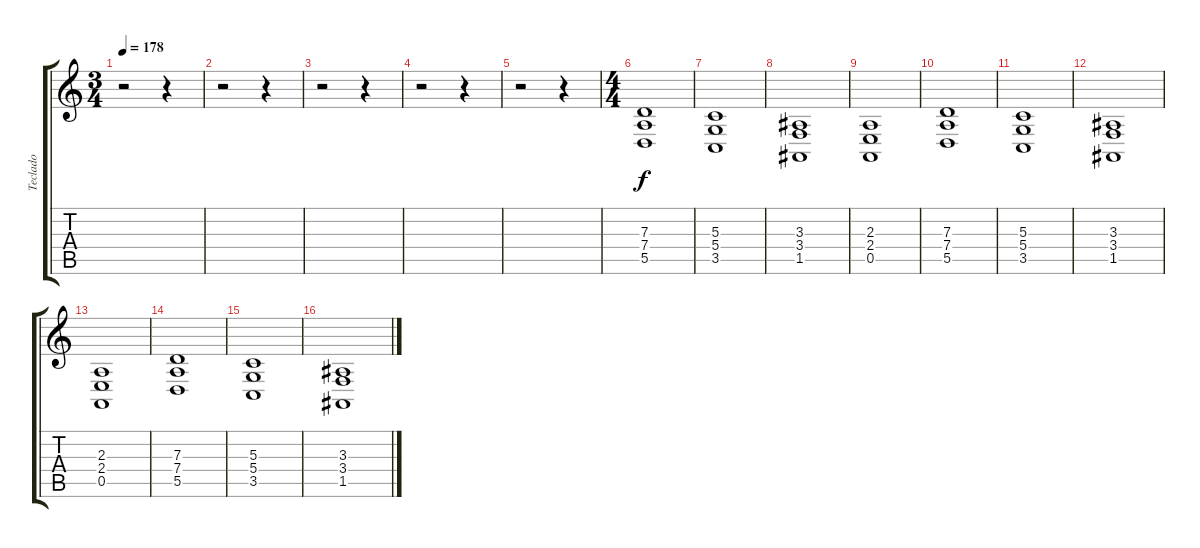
\track ("Teclado" "Teclado") {instrument stringensemble1}
\staff {score tabs}
\tuning (E4 B3 G3 D3 A2 E2) {hide}
\ts (3 4)
\tempo 178
\clef g2
\ks c
r.2{dy f} r.4 |
r.2 r.4 |
r.2 r.4 |
r.2 r.4 |
r.2 r.4 |
\ts (4 4)
(7.3 7.4 5.5).1 |
(5.3 5.4 3.5).1 |
(3.3 3.4 1.5).1 |
(2.3 2.4 0.5).1 |
(7.3 7.4 5.5).1 |
(5.3 5.4 3.5).1 |
(3.3 3.4 1.5).1 |
(2.3 2.4 0.5).1 |
(7.3 7.4 5.5).1 |
(5.3 5.4 3.5).1 |
(3.3 3.4 1.5).1
